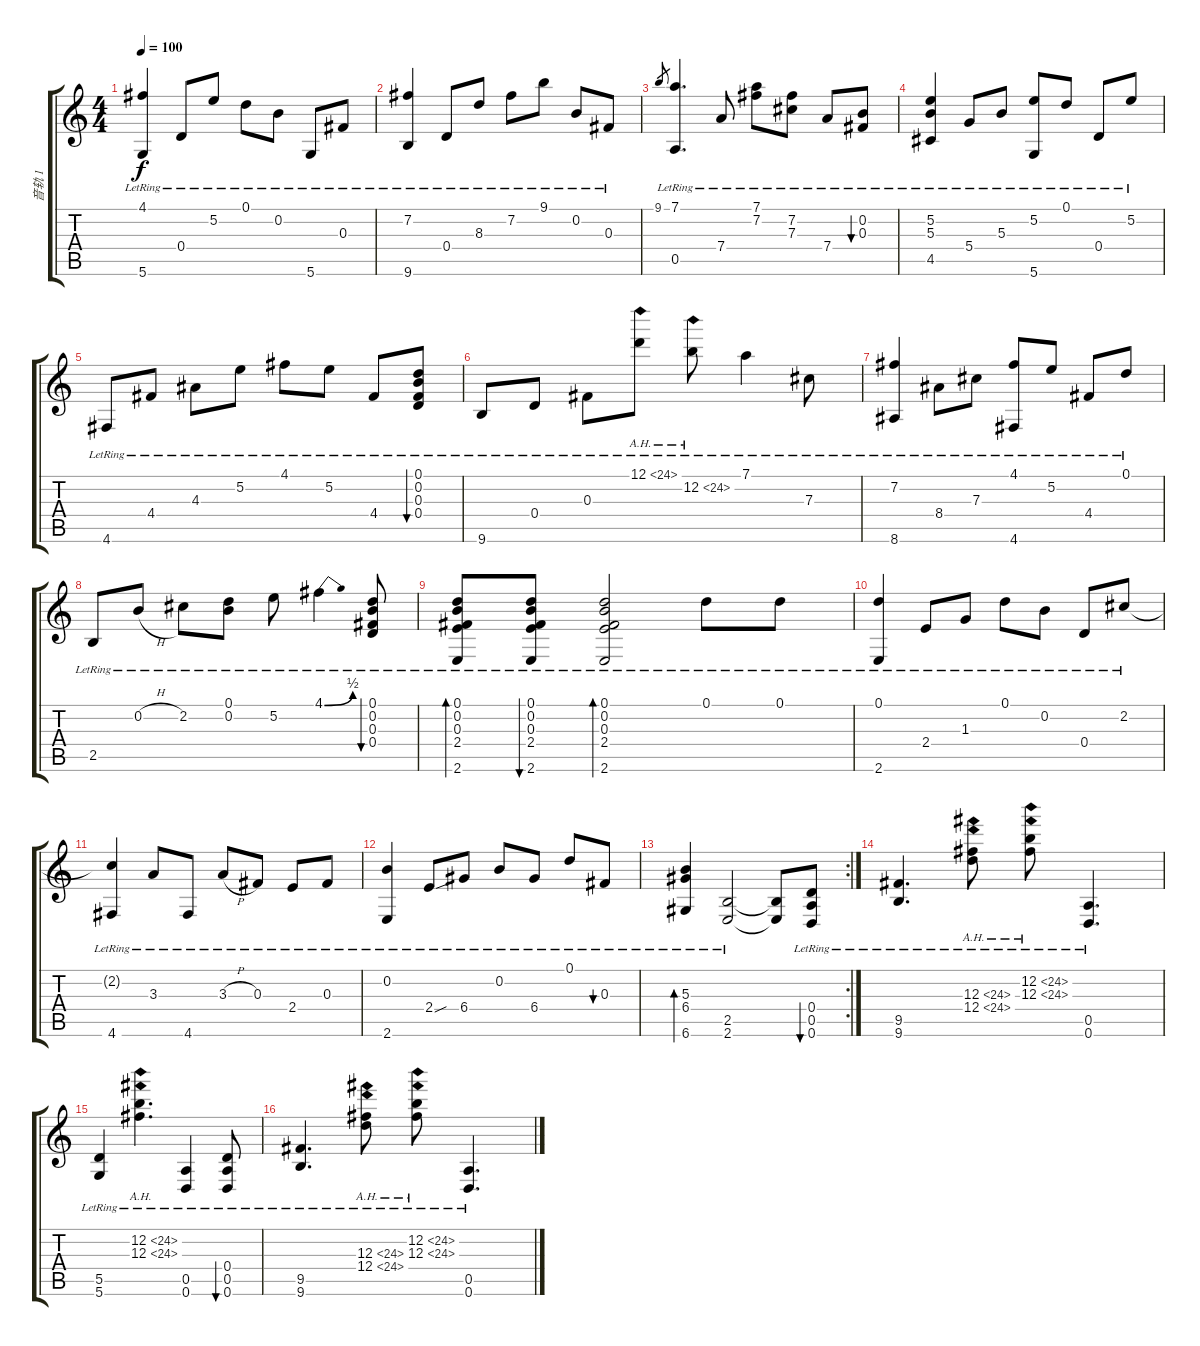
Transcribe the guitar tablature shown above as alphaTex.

\track ("音轨 1" "音轨 1") {instrument acousticguitarnylon}
\staff {score tabs}
\tuning (D4 B3 Gb3 D3 A2 D2) {hide}
\ts (4 4)
\tempo 100
\clef g2
\ks c
(4.1{t} 5.6{lr}).4{dy f} 0.4{lr}.8 5.2{lr}.8 0.1{lr}.8 0.2{lr}.8 5.6{lr}.8 0.3{lr}.8 |
(7.2{lr} 9.6{lr}).4 0.4{lr}.8 8.3{lr}.8 7.2{lr}.8 9.1{lr}.8 0.2{lr}.8 0.3{lr}.8 |
9.1.8{gr} (7.1{lr} 0.5{lr}).4{d} 7.4{lr}.8 (7.1{lr} 7.2{lr}).8 (7.2{lr} 7.3{lr}).8 7.4{lr}.8 (0.2{lr} 0.3{lr}).8{bu 480} |
(5.2{lr} 5.3{lr} 4.5{lr}).4 5.4{lr}.8 5.3{lr}.8 (5.2{lr} 5.6{lr}).8 0.1{lr}.8 0.4{lr}.8 5.2{lr}.8 |
4.6{lr}.8 4.4{lr}.8 4.3{lr}.8 5.2{lr}.8 4.1{lr}.8 5.2{lr}.8 4.4{lr}.8 (0.1{lr} 0.2{lr} 0.3{lr} 0.4{lr}).8{bu 480} |
9.6{lr}.8 0.4{lr}.8 0.3{lr}.8 12.1{ah 12 lr}.8 12.2{ah 12 lr}.8 7.1{lr}.4 7.3{lr}.8 |
(7.2{lr} 8.6{lr}).4 8.4{lr}.8 7.3{lr}.8 (4.1{lr} 4.6{lr}).8 5.2{lr}.8 4.4{lr}.8 0.1{lr}.8 |
2.5{lr}.8 0.2{h lr}.8 2.2{lr}.8 (0.1{lr} 0.2{lr}).8 5.2{lr}.8 4.1{be (bend 0 0 60 2) lr}.4 (0.1{lr} 0.2{lr} 0.3{lr} 0.4{lr}).8{bu 480} |
(0.1{lr} 0.2{lr} 0.3{lr} 2.4{lr} 2.6{lr}).8{bd 30} (0.1{lr} 0.2{lr} 0.3{lr} 2.4{lr} 2.6{lr}).8{bu 30} (0.1{lr} 0.2{lr} 0.3{lr} 2.4{lr} 2.6{lr}).2{bd 30} 0.1{lr}.8 0.1{lr}.8 |
(0.1{lr} 2.6{lr}).4 2.4{lr}.8 1.3{lr}.8 0.1{lr}.8 0.2{lr}.8 0.4{lr}.8 2.2{lr}.8 |
(2.2{t} 4.6{lr}).4 3.3{lr}.8 4.6{lr}.8 3.3{h lr}.8 0.3{lr}.8 2.4{lr}.8 0.3{lr}.8 |
(0.2{lr} 2.6{lr}).4 2.4{sou lr}.8 6.4{lr}.8 0.2{lr}.8 6.4{lr}.8 0.1{lr}.8 0.3{lr}.8{bu 480} |
\rc 2
(5.3{lr} 6.4{lr} 6.6{lr}).4{bd 480} (2.5{lr} 2.6{lr}).2 (2.5{t} 2.6{t}).8 (0.4{lr} 0.5{lr} 0.6{lr}).8{bu 480} |
(9.5{lr} 9.6{lr}).4{d} (12.3{ah 12 lr} 12.4{ah 12 lr}).8 (12.2{ah 12 lr} 12.3{ah 12 lr}).8 (0.5{lr} 0.6{lr}).4{d} |
(5.5{lr} 5.6{lr}).4 (12.2{ah 12 lr} 12.3{ah 12 lr}).4{d} (0.5{lr} 0.6{lr}).4 (0.4{lr} 0.5{lr} 0.6{lr}).8{bu 480} |
(9.5{lr} 9.6{lr}).4{d} (12.3{ah 12 lr} 12.4{ah 12 lr}).8 (12.2{ah 12 lr} 12.3{ah 12 lr}).8 (0.5{lr} 0.6{lr}).4{d}
